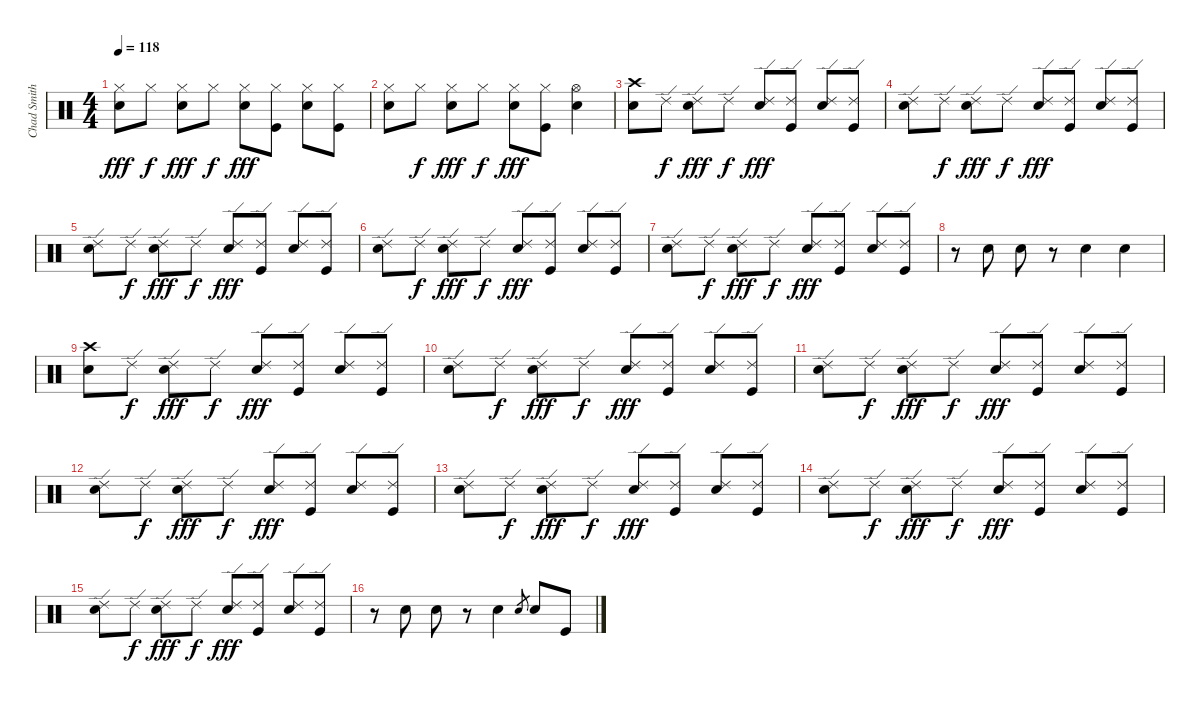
\track ("Chad Smith" "Chad Smith") {instrument percussion}
\staff {score}
\articulation defaults
\ts (4 4)
\tempo 118
\clef neutral
\ks c
("Electric Snare (hit)" "Hi-Hat (closed)").8{dy fff} "Hi-Hat (closed)".8{dy f} ("Electric Snare (hit)" "Hi-Hat (closed)").8{dy fff} "Hi-Hat (closed)".8{dy f} ("Electric Snare (hit)" "Hi-Hat (closed)").8{dy fff} ("Kick (hit)" "Hi-Hat (closed)").8 ("Electric Snare (hit)" "Hi-Hat (closed)").8 ("Kick (hit)" "Hi-Hat (closed)").8 |
("Electric Snare (hit)" "Hi-Hat (closed)").8 "Hi-Hat (closed)".8{dy f} ("Electric Snare (hit)" "Hi-Hat (closed)").8{dy fff} "Hi-Hat (closed)".8{dy f} ("Electric Snare (hit)" "Hi-Hat (closed)").8{dy fff} ("Kick (hit)" "Hi-Hat (closed)").8 ("Electric Snare (hit)" "Hi-Hat (open)").4 |
("Electric Snare (hit)" "Crash high (hit)").8 "Ride (edge) 2".8{dy f} ("Electric Snare (hit)" "Ride (edge) 2").8{dy fff} "Ride (edge) 2".8{dy f} ("Electric Snare (hit)" "Ride (edge) 2").8{dy fff} ("Kick (hit)" "Ride (edge) 2").8 ("Electric Snare (hit)" "Ride (edge) 2").8 ("Kick (hit)" "Ride (edge) 2").8 |
("Electric Snare (hit)" "Ride (edge) 2").8 "Ride (edge) 2".8{dy f} ("Electric Snare (hit)" "Ride (edge) 2").8{dy fff} "Ride (edge) 2".8{dy f} ("Electric Snare (hit)" "Ride (edge) 2").8{dy fff} ("Kick (hit)" "Ride (edge) 2").8 ("Electric Snare (hit)" "Ride (edge) 2").8 ("Kick (hit)" "Ride (edge) 2").8 |
("Electric Snare (hit)" "Ride (edge) 2").8 "Ride (edge) 2".8{dy f} ("Electric Snare (hit)" "Ride (edge) 2").8{dy fff} "Ride (edge) 2".8{dy f} ("Electric Snare (hit)" "Ride (edge) 2").8{dy fff} ("Kick (hit)" "Ride (edge) 2").8 ("Electric Snare (hit)" "Ride (edge) 2").8 ("Kick (hit)" "Ride (edge) 2").8 |
("Electric Snare (hit)" "Ride (edge) 2").8 "Ride (edge) 2".8{dy f} ("Electric Snare (hit)" "Ride (edge) 2").8{dy fff} "Ride (edge) 2".8{dy f} ("Electric Snare (hit)" "Ride (edge) 2").8{dy fff} ("Kick (hit)" "Ride (edge) 2").8 ("Electric Snare (hit)" "Ride (edge) 2").8 ("Kick (hit)" "Ride (edge) 2").8 |
("Electric Snare (hit)" "Ride (edge) 2").8 "Ride (edge) 2".8{dy f} ("Electric Snare (hit)" "Ride (edge) 2").8{dy fff} "Ride (edge) 2".8{dy f} ("Electric Snare (hit)" "Ride (edge) 2").8{dy fff} ("Kick (hit)" "Ride (edge) 2").8 ("Electric Snare (hit)" "Ride (edge) 2").8 ("Kick (hit)" "Ride (edge) 2").8 |
r.8 "Electric Snare (hit)".8 "Electric Snare (hit)".8 r.8 "Electric Snare (hit)".4 "Electric Snare (hit)".4 |
("Electric Snare (hit)" "Crash high (hit)").8 "Ride (edge) 2".8{dy f} ("Electric Snare (hit)" "Ride (edge) 2").8{dy fff} "Ride (edge) 2".8{dy f} ("Electric Snare (hit)" "Ride (edge) 2").8{dy fff} ("Kick (hit)" "Ride (edge) 2").8 ("Electric Snare (hit)" "Ride (edge) 2").8 ("Kick (hit)" "Ride (edge) 2").8 |
("Electric Snare (hit)" "Ride (edge) 2").8 "Ride (edge) 2".8{dy f} ("Electric Snare (hit)" "Ride (edge) 2").8{dy fff} "Ride (edge) 2".8{dy f} ("Electric Snare (hit)" "Ride (edge) 2").8{dy fff} ("Kick (hit)" "Ride (edge) 2").8 ("Electric Snare (hit)" "Ride (edge) 2").8 ("Kick (hit)" "Ride (edge) 2").8 |
("Electric Snare (hit)" "Ride (edge) 2").8 "Ride (edge) 2".8{dy f} ("Electric Snare (hit)" "Ride (edge) 2").8{dy fff} "Ride (edge) 2".8{dy f} ("Electric Snare (hit)" "Ride (edge) 2").8{dy fff} ("Kick (hit)" "Ride (edge) 2").8 ("Electric Snare (hit)" "Ride (edge) 2").8 ("Kick (hit)" "Ride (edge) 2").8 |
("Electric Snare (hit)" "Ride (edge) 2").8 "Ride (edge) 2".8{dy f} ("Electric Snare (hit)" "Ride (edge) 2").8{dy fff} "Ride (edge) 2".8{dy f} ("Electric Snare (hit)" "Ride (edge) 2").8{dy fff} ("Kick (hit)" "Ride (edge) 2").8 ("Electric Snare (hit)" "Ride (edge) 2").8 ("Kick (hit)" "Ride (edge) 2").8 |
("Electric Snare (hit)" "Ride (edge) 2").8 "Ride (edge) 2".8{dy f} ("Electric Snare (hit)" "Ride (edge) 2").8{dy fff} "Ride (edge) 2".8{dy f} ("Electric Snare (hit)" "Ride (edge) 2").8{dy fff} ("Kick (hit)" "Ride (edge) 2").8 ("Electric Snare (hit)" "Ride (edge) 2").8 ("Kick (hit)" "Ride (edge) 2").8 |
("Electric Snare (hit)" "Ride (edge) 2").8 "Ride (edge) 2".8{dy f} ("Electric Snare (hit)" "Ride (edge) 2").8{dy fff} "Ride (edge) 2".8{dy f} ("Electric Snare (hit)" "Ride (edge) 2").8{dy fff} ("Kick (hit)" "Ride (edge) 2").8 ("Electric Snare (hit)" "Ride (edge) 2").8 ("Kick (hit)" "Ride (edge) 2").8 |
("Electric Snare (hit)" "Ride (edge) 2").8 "Ride (edge) 2".8{dy f} ("Electric Snare (hit)" "Ride (edge) 2").8{dy fff} "Ride (edge) 2".8{dy f} ("Electric Snare (hit)" "Ride (edge) 2").8{dy fff} ("Kick (hit)" "Ride (edge) 2").8 ("Electric Snare (hit)" "Ride (edge) 2").8 ("Kick (hit)" "Ride (edge) 2").8 |
r.8 "Electric Snare (hit)".8 "Electric Snare (hit)".8 r.8 "Electric Snare (hit)".4 "Electric Snare (hit)".8{gr} "Electric Snare (hit)".8 "Kick (hit)".8
